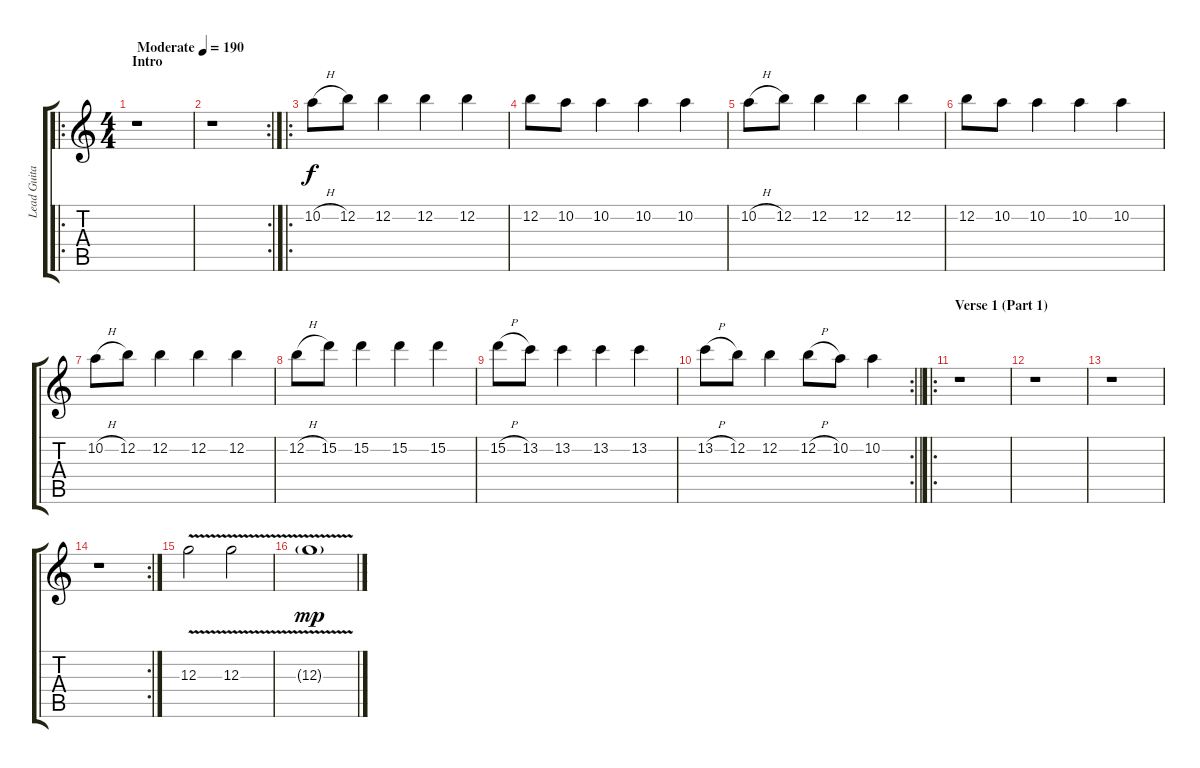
\track ("Lead Guitar" "Lead Guita") {instrument overdrivenguitar}
\staff {score tabs}
\tuning (E4 B3 G3 D3 A2 E2) {hide}
\ro
\ts (4 4)
\section ("" "Intro")
\tempo (190 "Moderate")
\clef g2
\ks c
r.1{dy f instrument overdrivenguitar} |
\rc 2
r.1 |
\ro
10.2{h}.8 12.2.8 12.2.4 12.2.4 12.2.4 |
12.2.8 10.2.8 10.2.4 10.2.4 10.2.4 |
10.2{h}.8 12.2.8 12.2.4 12.2.4 12.2.4 |
12.2.8 10.2.8 10.2.4 10.2.4 10.2.4 |
10.2{h}.8 12.2.8 12.2.4 12.2.4 12.2.4 |
12.2{h}.8 15.2.8 15.2.4 15.2.4 15.2.4 |
15.2{h}.8 13.2.8 13.2.4 13.2.4 13.2.4 |
\rc 2
\barLineRight lightlight
13.2{h}.8 12.2.8 12.2.4 12.2{h}.8 10.2.8 10.2.4 |
\ro
\section ("" "Verse 1 (Part 1)")
r.1 |
r.1 |
r.1 |
\rc 2
r.1 |
12.3{v}.2 12.3{v}.2 |
12.3{v g}.1{dy mp}
